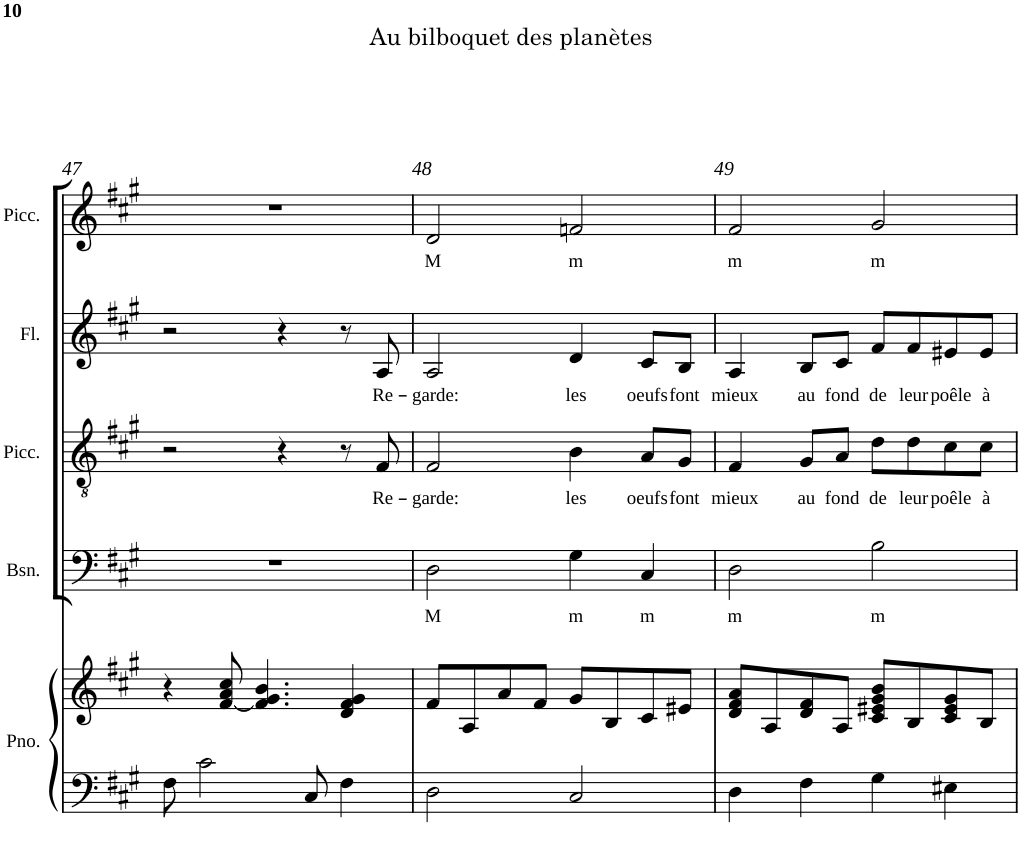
**kern	**kern	**kern	**text	**kern	**text	**kern	**text	**kern	**text
*part5	*part5	*part4	*part4	*part3	*part3	*part2	*part2	*part1	*part1
*staff6	*staff5	*staff4	*staff4	*staff3	*staff3	*staff2	*staff2	*staff1	*staff1
*I"Piano	*	*I"Basson	*	*I"Piccolo	*	*I"Flûte	*	*I"Piccolo	*
*I'Pno.	*	*I'Bsn.	*	*I'Picc.	*	*I'Fl.	*	*I'Picc.	*
!!LO:PB:g=z
*clefF4	*clefG2	*clefF4	*	*clefGv2	*	*clefG2	*	*clefG2	*
*	*	*	*	*Trd-7c-12	*	*	*	*Trd-7c-12	*
*k[f#c#g#]	*k[f#c#g#]	*k[f#c#g#]	*	*k[f#c#g#]	*	*k[f#c#g#]	*	*k[f#c#g#]	*
*f#:	*f#:	*f#:	*	*f#:	*	*f#:	*	*f#:	*
*M4/4	*M4/4	*M4/4	*	*M4/4	*	*M4/4	*	*M4/4	*
=47	=47	=47	=47	=47	=47	=47	=47	=47	=47
8F#\	4r	1r	.	2r	.	2r	.	1r	.
2c#\	.	.	.	.	.	.	.	.	.
.	[8f#/ 8a/ 8cc#/	.	.	.	.	.	.	.	.
.	4.f#/] 4.g#/ 4.b/	.	.	.	.	.	.	.	.
.	.	.	.	4r	.	4r	.	.	.
8C#/	.	.	.	.	.	.	.	.	.
4F#\	4d/ 4f#/ 4g#/	.	.	8r	.	8r	.	.	.
!	!	!	!	!	!LO:LY:b	!	!LO:LY:b	!	!
.	.	.	.	8F#/	Re-	8A/	Re-	.	.
=48	=48	=48	=48	=48	=48	=48	=48	=48	=48
!	!	!	!LO:LY:b	!	!LO:LY:b	!	!LO:LY:b	!	!LO:LY:b
2D\	8f#/L	2D\	M	2F#/	-garde:	2A/	-garde:	2d/	M
.	8A/	.	.	.	.	.	.	.	.
.	8a/	.	.	.	.	.	.	.	.
.	8f#/J	.	.	.	.	.	.	.	.
!	!	!	!LO:LY:b	!	!LO:LY:b	!	!LO:LY:b	!	!LO:LY:b
2C#/	8g#/L	4G#\	m	4B\	les	4d/	les	2fn/	m
.	8B/	.	.	.	.	.	.	.	.
!	!	!	!LO:LY:b	!	!LO:LY:b	!	!LO:LY:b	!	!
.	8c#/	4C#/	m	8A/L	oeufs	8c#/L	oeufs	.	.
!	!	!	!	!	!LO:LY:b	!	!LO:LY:b	!	!
.	8e#X/J	.	.	8G#/J	font	8B/J	font	.	.
=49	=49	=49	=49	=49	=49	=49	=49	=49	=49
!	!	!	!LO:LY:b	!	!LO:LY:b	!	!LO:LY:b	!	!LO:LY:b
4D\	8d/ 8f#/ 8a/L	2D\	m	4F#/	mieux	4A/	mieux	2f#/	m
.	8A/	.	.	.	.	.	.	.	.
!	!	!	!	!	!LO:LY:b	!	!LO:LY:b	!	!
4F#\	8d/ 8f#/	.	.	8G#/L	au	8B/L	au	.	.
!	!	!	!	!	!LO:LY:b	!	!LO:LY:b	!	!
.	8A/J	.	.	8A/J	fond	8c#/J	fond	.	.
!	!	!	!LO:LY:b	!	!LO:LY:b	!	!LO:LY:b	!	!LO:LY:b
4G#\	8c#/ 8e#X/ 8g#/ 8b/L	2B\	m	8d\L	de	8f#/L	de	2g#/	m
!	!	!	!	!	!LO:LY:b	!	!LO:LY:b	!	!
.	8B/	.	.	8d\	leur	8f#/	leur	.	.
!	!	!	!	!	!LO:LY:b	!	!LO:LY:b	!	!
4E#X\	8c#/ 8e#/ 8g#/	.	.	8c#\	poêle	8e#X/	poêle	.	.
!	!	!	!	!	!LO:LY:b	!	!LO:LY:b	!	!
.	8B/J	.	.	8c#\J	à	8e#/J	à	.	.
=	=	=	=	=	=	=	=	=	=
*-	*-	*-	*-	*-	*-	*-	*-	*-	*-
